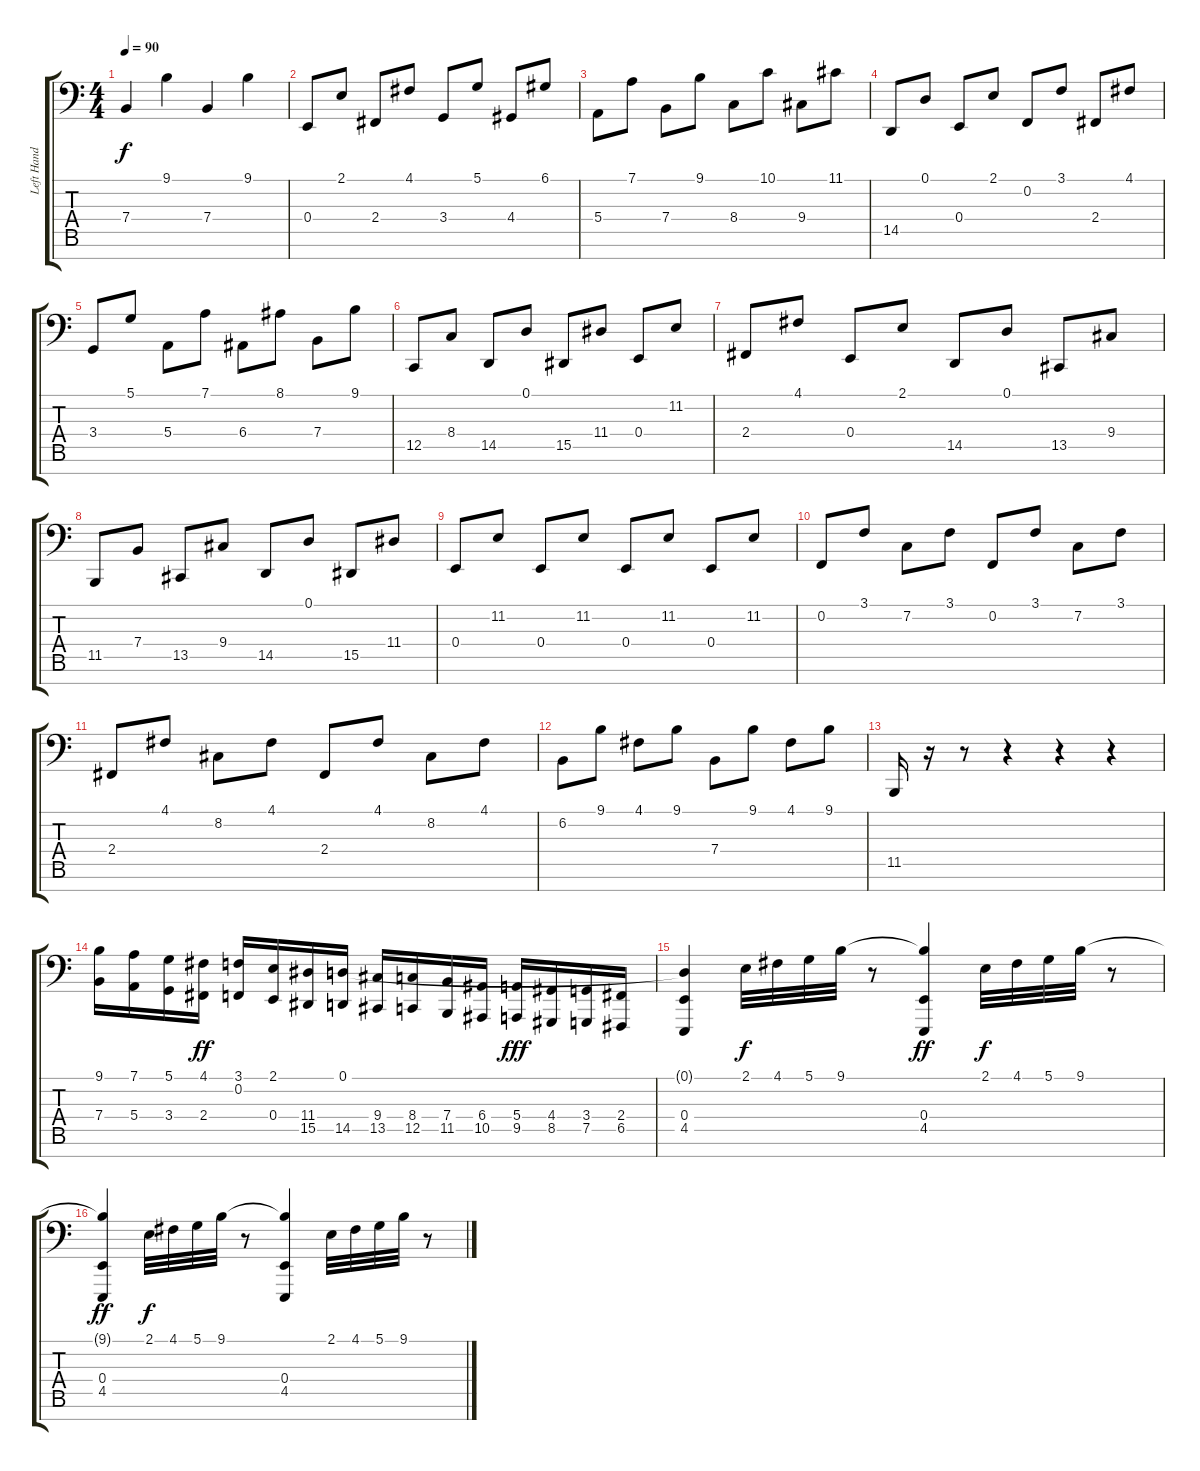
\track ("Left Hand" "Left Hand") {instrument acousticgrandpiano}
\staff {score tabs}
\tuning (D3 F2 F2 E2 C1 F0 C0) {hide}
\ts (4 4)
\tempo 90
\clef f4
\ks c
7.4.4{dy f} 9.1.4 7.4.4 9.1.4 |
0.4.8 2.1.8 2.4.8 4.1.8 3.4.8 5.1.8 4.4.8 6.1.8 |
5.4.8 7.1.8 7.4.8 9.1.8 8.4.8 10.1.8 9.4.8 11.1.8 |
14.5.8 0.1.8 0.4.8 2.1.8 0.2.8 3.1.8 2.4.8 4.1.8 |
3.4.8 5.1.8 5.4.8 7.1.8 6.4.8 8.1.8 7.4.8 9.1.8 |
12.5.8 8.4.8 14.5.8 0.1.8 15.5.8 11.4.8 0.4.8 11.2.8 |
2.4.8 4.1.8 0.4.8 2.1.8 14.5.8 0.1.8 13.5.8 9.4.8 |
11.5.8 7.4.8 13.5.8 9.4.8 14.5.8 0.1.8 15.5.8 11.4.8 |
0.4.8 11.2.8 0.4.8 11.2.8 0.4.8 11.2.8 0.4.8 11.2.8 |
0.2.8 3.1.8 7.2.8 3.1.8 0.2.8 3.1.8 7.2.8 3.1.8 |
2.4.8 4.1.8 8.2.8 4.1.8 2.4.8 4.1.8 8.2.8 4.1.8 |
6.2.8 9.1.8 4.1.8 9.1.8 7.4.8 9.1.8 4.1.8 9.1.8 |
11.5.16 r.16 r.8 r.4 r.4 r.4 |
(9.1 7.4).16 (7.1 5.4).16 (5.1 3.4).16 (4.1 2.4).16{dy ff} (3.1 0.2).16 (2.1 0.4).16 (11.4 15.5).16 (0.1 14.5).16 (9.4 13.5).16 (8.4 12.5).16 (7.4 11.5).16 (6.4 10.5).16 (5.4 9.5).16{dy fff} (4.4 8.5).16 (3.4 7.5).16 (2.4 6.5).16 |
(0.1{t} 0.4 4.5).4 2.1.32{dy f} 4.1.32 5.1.32 9.1.32 r.8 (9.1{t} 0.4 4.5).4{dy ff} 2.1.32{dy f} 4.1.32 5.1.32 9.1.32 r.8 |
(9.1{t} 0.4 4.5).4{dy ff} 2.1.32{dy f} 4.1.32 5.1.32 9.1.32 r.8 (9.1{t} 0.4 4.5).4 2.1.32 4.1.32 5.1.32 9.1.32 r.8
